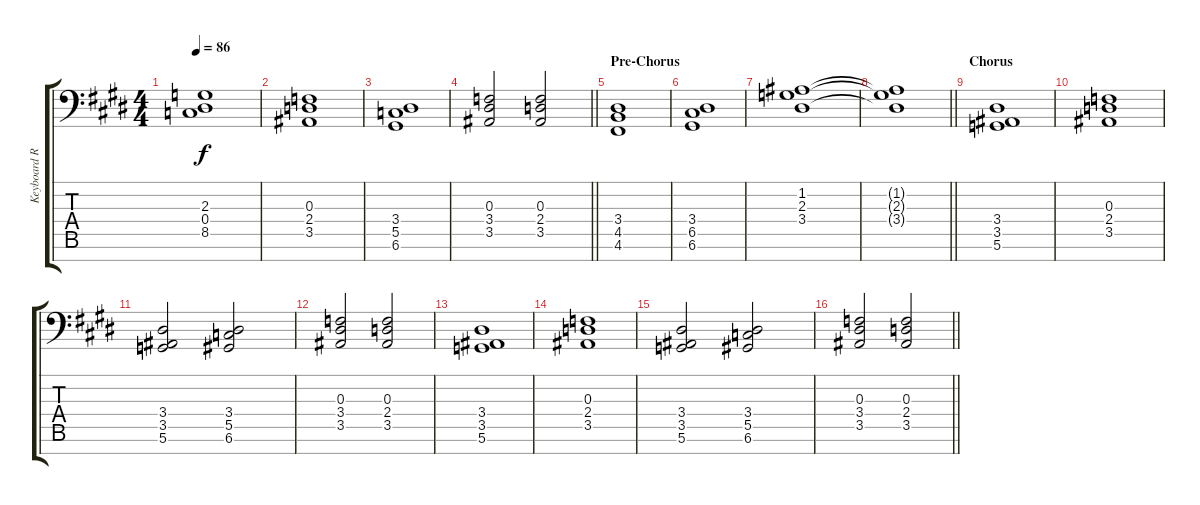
\track ("Keyboard RH" "Keyboard R") {instrument synthstrings1}
\staff {score tabs}
\tuning (D4 A3 F3 C3 G2 D2 Bb1) {hide}
\ts (4 4)
\tempo 86
\clef f4
\ks e
(2.3 0.4 8.5).1{dy f} |
(0.3 2.4 3.5).1 |
(3.4 5.5 6.6).1 |
\barLineRight lightlight
(0.3 3.4 3.5).2 (0.3 2.4 3.5).2 |
\section ("" "Pre-Chorus")
(3.4 4.5 4.6).1 |
(3.4 6.5 6.6).1 |
(1.2 2.3 3.4).1 |
\barLineRight lightlight
(1.2{t} 2.3{t} 3.4{t}).1 |
\section ("" "Chorus")
(3.4 3.5 5.6).1 |
(0.3 2.4 3.5).1 |
(3.4 3.5 5.6).2 (3.4 5.5 6.6).2 |
(0.3 3.4 3.5).2 (0.3 2.4 3.5).2 |
(3.4 3.5 5.6).1 |
(0.3 2.4 3.5).1 |
(3.4 3.5 5.6).2 (3.4 5.5 6.6).2 |
\barLineRight lightlight
(0.3 3.4 3.5).2 (0.3 2.4 3.5).2
